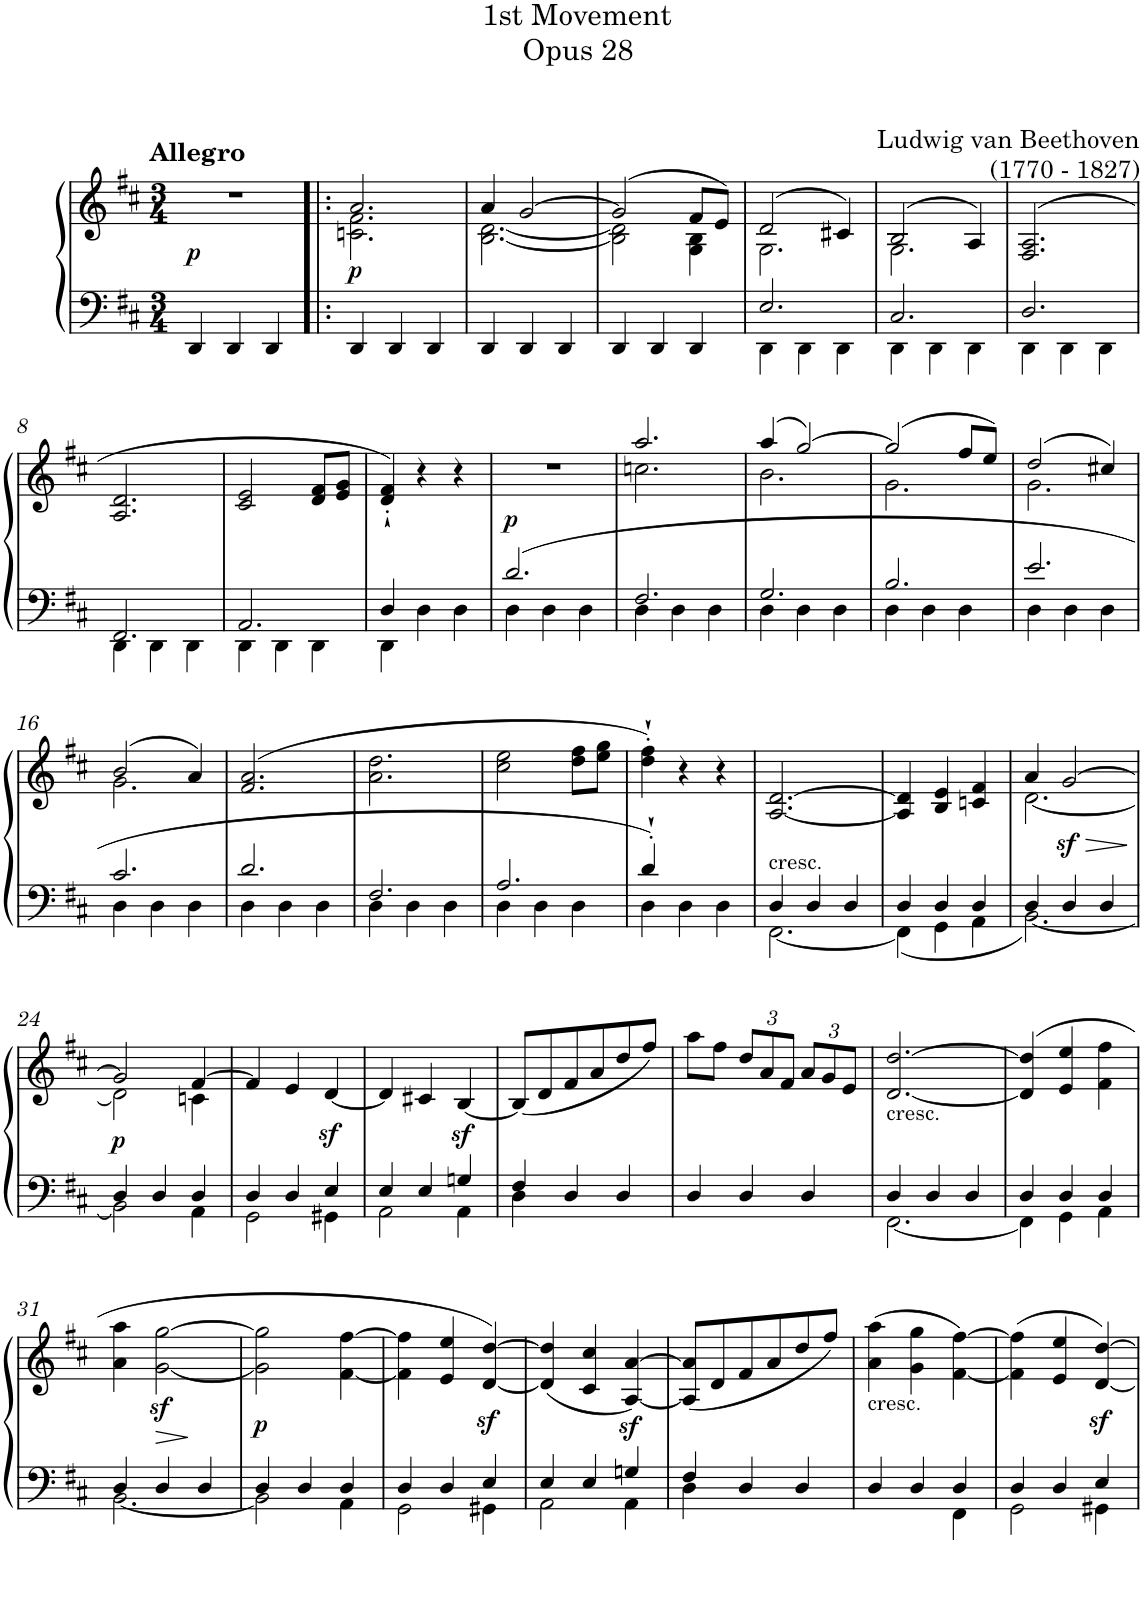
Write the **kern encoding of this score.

**kern	**kern	**dynam
*part1	*part1	*part1
*staff2	*staff1	*staff1/2
*I"Piano	*	*
*I'Pno	*	*
*clefF4	*clefG2	*
*k[f#c#]	*k[f#c#]	*
*D:	*D:	*
*M3/4	*M3/4	*
=1	=1	=1
!	!LO:TX:a:B:t=Allegro	!
!	!	!LO:DY:a=2
4DD/	2.r	p
4DD/	.	.
4DD/	.	.
=2!|:	=2!|:	=2!|:
*	*^	*
!	!	!	!LO:DY:b
4DD/	2.a/	2.cn\ 2.f#\	p
4DD/	.	.	.
4DD/	.	.	.
=3	=3	=3	=3
4DD/	4a/	[2.B\ [2.d\	.
4DD/	[2g/	.	.
4DD/	.	.	.
=4	=4	=4	=4
4DD/	(>2g/]	2B\] 2d\]	.
4DD/	.	.	.
4DD/	8f#/L	4G\ 4B\	.
.	8e/J)	.	.
=5	=5	=5	=5
*^	*	*	*
2.E/	4DD\	(>2d/	2.G\	.
.	4DD\	.	.	.
.	4DD\	4c#X/)	.	.
=6	=6	=6	=6	=6
2.C#/	4DD\	(>2B/	2.G\	.
.	4DD\	.	.	.
.	4DD\	4A/)	.	.
*	*	*v	*v	*
=7	=7	=7	=7
2.D/	4DD\	(>2.F#/ 2.A/	.
.	4DD\	.	.
.	4DD\	.	.
!!LO:LB:g=z
=8	=8	=8	=8
2.FF#/	4DD\	2.A/ 2.d/	.
.	4DD\	.	.
.	4DD\	.	.
=9	=9	=9	=9
2.AA/	4DD\	2c#/ 2e/	.
.	4DD\	.	.
.	4DD\	8d/ 8f#/L	.
.	.	8e/ 8g/J	.
=10	=10	=10	=10
4D/	4DD\	4d/'` 4f#/'`)	.
4D\	2ryy	4r	.
4D\	.	4r	.
=11	=11	=11	=11
!	!	!	!LO:DY:b
2.d/	4D\	2.r	p
.	4D\	.	.
.	4D\	.	.
=12	=12	=12	=12
*	*	*^	*
2.F#/	4D\	2.aa/	2.ccn\	.
.	4D\	.	.	.
.	4D\	.	.	.
=13	=13	=13	=13	=13
2.G/	4D\	(>4aa/	2.b\	.
.	4D\	[2gg/)	.	.
.	4D\	.	.	.
=14	=14	=14	=14	=14
2.B/	4D\	(>2gg/]	2.g\	.
.	4D\	.	.	.
.	4D\	8ff#/L	.	.
.	.	8ee/J)	.	.
=15	=15	=15	=15	=15
2.e/	4D\	(>2dd/	2.g\	.
.	4D\	.	.	.
.	4D\	4cc#X/)	.	.
!!LO:LB:g=z	!!
=16	=16	=16	=16	=16
2.c#/	4D\	(>2b/	2.g\	.
.	4D\	.	.	.
.	4D\	4a/)	.	.
*	*	*v	*v	*
=17	=17	=17	=17
2.d/	4D\	(>2.f#/ 2.a/	.
.	4D\	.	.
.	4D\	.	.
=18	=18	=18	=18
2.F#/	4D\	2.a\ 2.dd\	.
.	4D\	.	.
.	4D\	.	.
=19	=19	=19	=19
2.A/	4D\	2cc#\ 2ee\	.
.	4D\	.	.
.	4D\	8dd\ 8ff#\L	.
.	.	8ee\ 8gg\J	.
=20	=20	=20	=20
4d'`/	4D\	4dd\'` 4ff#\'`)	.
4D\	2ryy	4r	.
4D\	.	4r	.
=21	=21	=21	=21
!LO:TX:a:t=cresc.	!	!	!
4D/	[2.FF#\	[2.A/ [2.d/	.
4D/	.	.	.
4D/	.	.	.
=22	=22	=22	=22
4D/	4FF#\]	4A/] 4d/]	.
4D/	4GG\	4B/ 4e/	.
4D/	4AA\	4cn/ 4f#/	.
=23	=23	=23	=23
*	*	*^	*
4D/	[2.BB\	4a/	[2.d\	.
!	!	!	!	!LO:HP:b
!	!	!	!	!LO:DY:n=1:b
4D/	.	[2g/	.	> sf
4D/	.	.	.	.
*v	*v	*	*	*
*	*v	*v	*
.	.	]
!!LO:LB:g=z
=24	=24	=24
*^	*^	*
!	!	!	!	!LO:DY:b
4D/	2BB\]	2g/]	2d\]	p
4D/	.	.	.	.
4D/	4AA\	[4f#/	4cn\	.
*	*	*v	*v	*
=25	=25	=25	=25
4D/	2GG\	4f#/]	.
4D/	.	4e/	.
4E/	4GG#X\	[4dz</	.
=26	=26	=26	=26
4E/	2AA\	4d/]	.
4E/	.	4c#X/	.
4Gn/	4AA\	[4Bz</	.
=27	=27	=27	=27
4F#/	4D\	(<8B/L]	.
.	.	8d/	.
4D/	2ryy	8f#/	.
.	.	8a/	.
4D/	.	8dd/	.
.	.	8ff#/J)	.
*v	*v	*	*
=28	=28	=28
4D/	8aa\L	.
.	8ff#\J	.
*	*Xbrackettup	*
4D/	12dd/L	.
.	12a/	.
.	12f#/J	.
4D/	12a/L	.
.	12g/	.
.	12e/J	.
=29	=29	=29
*^	*	*
!	!	!LO:TX:b:t=cresc.	!
4D/	[2.FF#\	[2.d/ [2.dd/	.
4D/	.	.	.
4D/	.	.	.
=30	=30	=30	=30
4D/	4FF#\]	(>4d/] 4dd/]	.
4D/	4GG\	4e/ 4ee/	.
4D/	4AA\	4f#\ 4ff#\	.
!!LO:LB:g=z
=31	=31	=31	=31
4D/	[2.BB\	4a\ 4aa\	.
4D/	.	[2g\z< [2gg\z<	.
4D/	.	.	.
=32	=32	=32	=32
!	!	!	!LO:DY:b
4D/	2BB\]	2g\] 2gg\]	p
4D/	.	.	.
4D/	4AA\	[4f#\ [4ff#\	.
=33	=33	=33	=33
4D/	2GG\	4f#\] 4ff#\]	.
4D/	.	4e/ 4ee/	.
4E/	4GG#X\	[4d/z< [4dd/z<)	.
=34	=34	=34	=34
4E/	2AA\	(<4d/] 4dd/]	.
4E/	.	4c#/ 4cc#/	.
4Gn/	4AA\	[4A/z< [4a/z<)	.
=35	=35	=35	=35
4F#/	4D\	(<8A/] 8a/]L	.
.	.	8d/	.
4D/	2ryy	8f#/	.
.	.	8a/	.
4D/	.	8dd/	.
.	.	8ff#/J)	.
=36	=36	=36	=36
!	!	!LO:TX:b:t=cresc.	!
4D/	2ryy	(>4a\ 4aa\	.
4D/	.	4g\ 4gg\	.
4D/	4FF#\	[4f#\ [4ff#\)	.
=37	=37	=37	=37
4D/	2GG\	(>4f#\] 4ff#\]	.
4D/	.	4e/ 4ee/	.
4E/	4GG#X\	[4d/z< [4dd/z<)	.
*v	*v	*	*
=	=	=
*-	*-	*-
